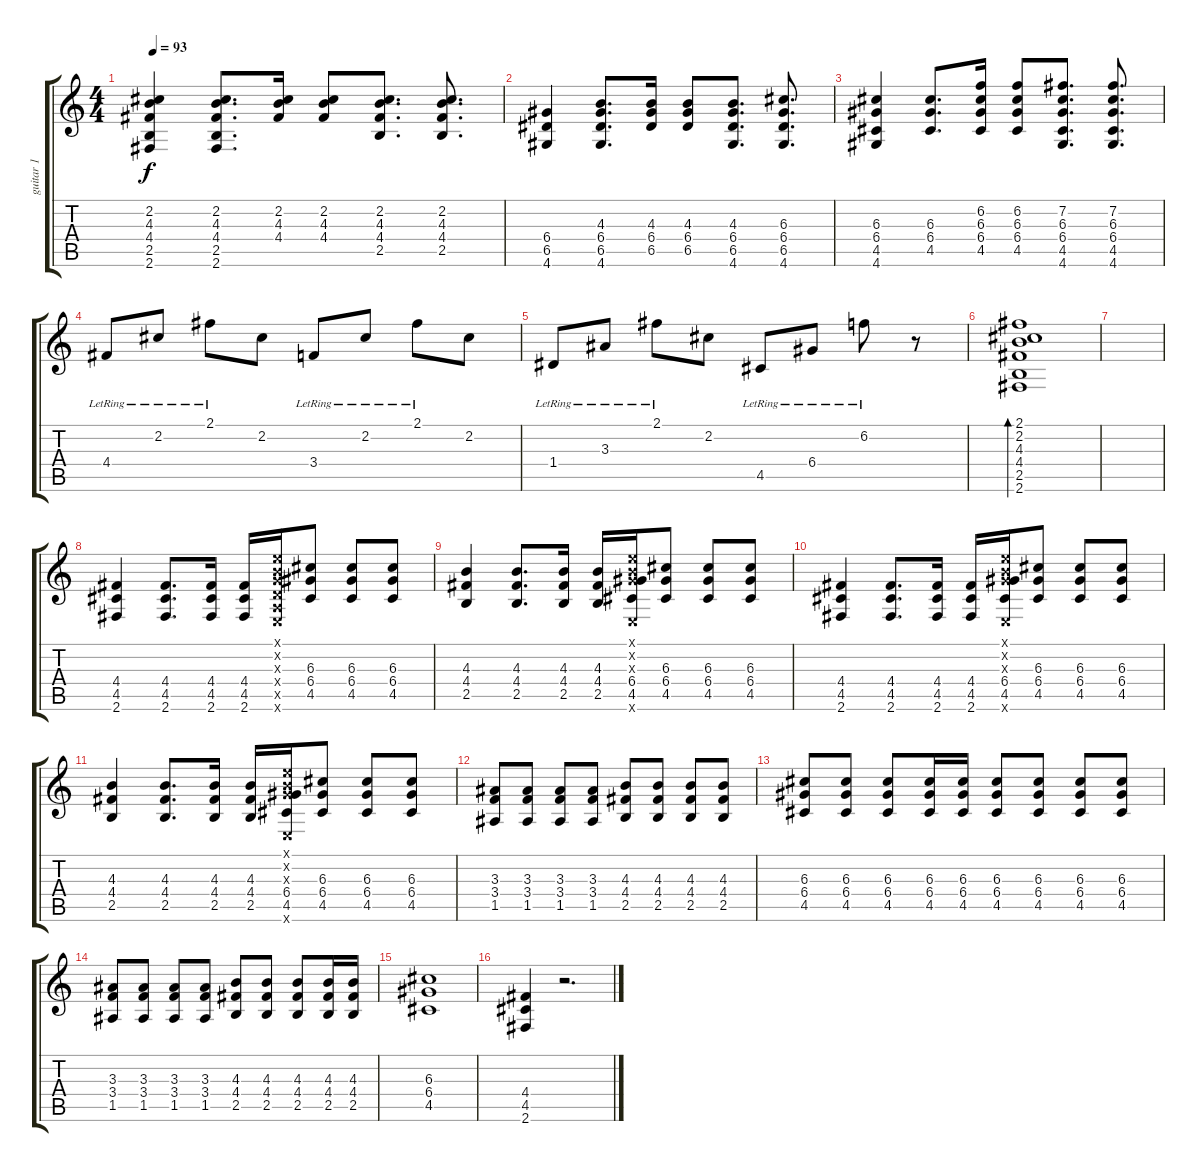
\track ("guitar 1" "guitar 1") {instrument acousticguitarnylon}
\staff {score tabs}
\tuning (E4 B3 G3 D3 A2 E2) {hide}
\ts (4 4)
\tempo 93
\clef g2
\ks c
(2.2 4.3 4.4 2.5 2.6).4{dy f} (2.2 4.3 4.4 2.5 2.6).8{d} (2.2 4.3 4.4).16 (2.2 4.3 4.4).8 (2.2 4.3 4.4 2.5).8{d} (2.2 4.3 4.4 2.5).8{d} |
(6.4 6.5 4.6).4 (4.3 6.4 6.5 4.6).8{d} (4.3 6.4 6.5).16 (4.3 6.4 6.5).8 (4.3 6.4 6.5 4.6).8{d} (6.3 6.4 6.5 4.6).8{d} |
(6.3 6.4 4.5 4.6).4 (6.3 6.4 4.5).8{d} (6.2 6.3 6.4 4.5).16 (6.2 6.3 6.4 4.5).8 (7.2 6.3 6.4 4.5 4.6).8{d} (7.2 6.3 6.4 4.5 4.6).8{d} |
4.4{lr}.8 2.2{lr}.8 2.1{lr}.8 2.2.8 3.4{lr}.8 2.2{lr}.8 2.1{lr}.8 2.2.8 |
1.4{lr}.8 3.3{lr}.8 2.1{lr}.8 2.2.8 4.5{lr}.8 6.4{lr}.8 6.2{lr}.8 r.8 |
(2.1 2.2 4.3 4.4 2.5 2.6).1{bd 60} |
|
(4.4 4.5 2.6).4{volume 16} (4.4 4.5 2.6).8{d} (4.4 4.5 2.6).16 (4.4 4.5 2.6).16 (0.1{x} 0.2{x} 0.3{x} 0.4{x} 0.5{x} 0.6{x}).16 (6.3 6.4 4.5).8 (6.3 6.4 4.5).8 (6.3 6.4 4.5).8 |
(4.3 4.4 2.5).4 (4.3 4.4 2.5).8{d} (4.3 4.4 2.5).16 (4.3 4.4 2.5).16 (0.1{x} 0.2{x} 0.3{x} 6.4 4.5 0.6{x}).16 (6.3 6.4 4.5).8 (6.3 6.4 4.5).8 (6.3 6.4 4.5).8 |
(4.4 4.5 2.6).4 (4.4 4.5 2.6).8{d} (4.4 4.5 2.6).16 (4.4 4.5 2.6).16 (0.1{x} 0.2{x} 0.3{x} 6.4 4.5 0.6{x}).16 (6.3 6.4 4.5).8 (6.3 6.4 4.5).8 (6.3 6.4 4.5).8 |
(4.3 4.4 2.5).4 (4.3 4.4 2.5).8{d} (4.3 4.4 2.5).16 (4.3 4.4 2.5).16 (0.1{x} 0.2{x} 0.3{x} 6.4 4.5 0.6{x}).16 (6.3 6.4 4.5).8 (6.3 6.4 4.5).8 (6.3 6.4 4.5).8 |
(3.3 3.4 1.5).8 (3.3 3.4 1.5).8 (3.3 3.4 1.5).8 (3.3 3.4 1.5).8 (4.3 4.4 2.5).8 (4.3 4.4 2.5).8 (4.3 4.4 2.5).8 (4.3 4.4 2.5).8 |
(6.3 6.4 4.5).8 (6.3 6.4 4.5).8 (6.3 6.4 4.5).8 (6.3 6.4 4.5).16 (6.3 6.4 4.5).16 (6.3 6.4 4.5).8 (6.3 6.4 4.5).8 (6.3 6.4 4.5).8 (6.3 6.4 4.5).8 |
(3.3 3.4 1.5).8 (3.3 3.4 1.5).8 (3.3 3.4 1.5).8 (3.3 3.4 1.5).8 (4.3 4.4 2.5).8 (4.3 4.4 2.5).8 (4.3 4.4 2.5).8 (4.3 4.4 2.5).16 (4.3 4.4 2.5).16 |
(6.3 6.4 4.5).1{volume 0} |
(4.4 4.5 2.6).4{volume 15} r.2{d}
